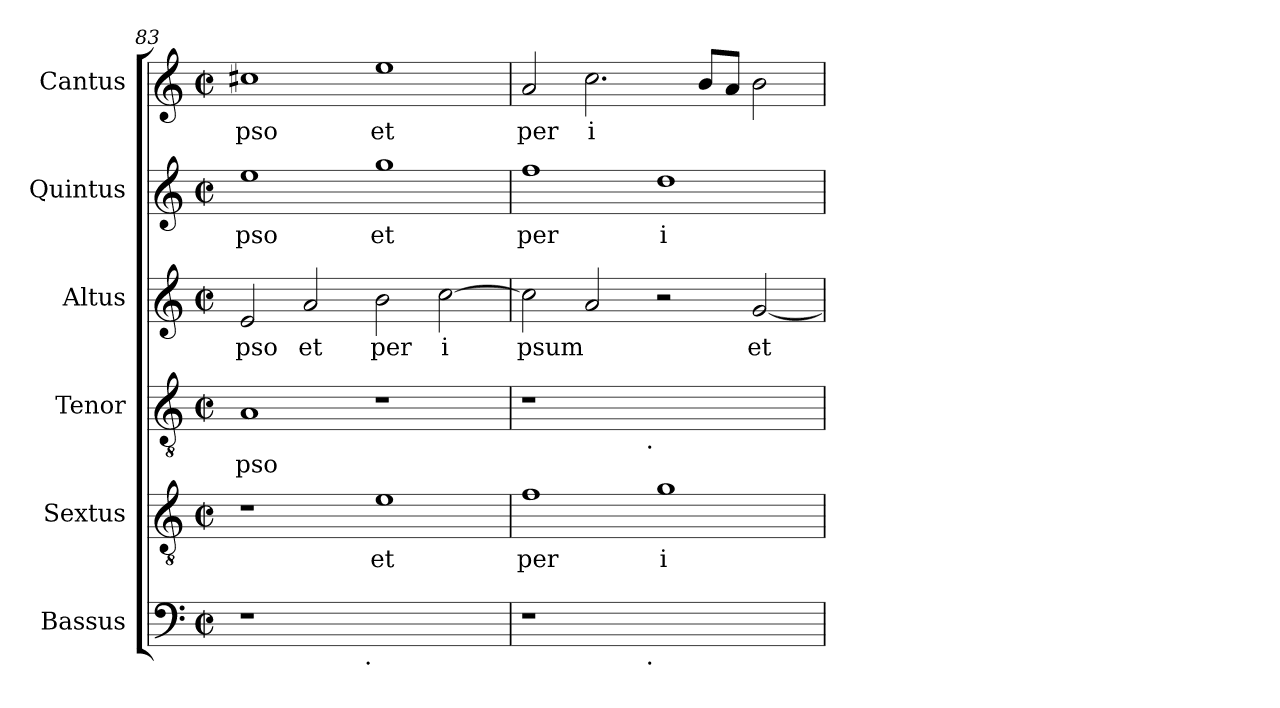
**kern	**kern	**text	**kern	**text	**kern	**text	**kern	**text	**kern	**text
*part6	*part5	*part5	*part4	*part4	*part3	*part3	*part2	*part2	*part1	*part1
*staff6	*staff5	*staff5	*staff4	*staff4	*staff3	*staff3	*staff2	*staff2	*staff1	*staff1
*I"Bassus	*I"Sextus	*	*I"Tenor	*	*I"Altus	*	*I"Quintus	*	*I"Cantus	*
*clefF4	*clefGv2	*	*clefGv2	*	*clefG2	*	*clefG2	*	*clefG2	*
*k[]	*k[]	*	*k[]	*	*k[]	*	*k[]	*	*k[]	*
*C:	*C:	*	*C:	*	*C:	*	*C:	*	*C:	*
*M2/2	*M2/2	*	*M2/2	*	*M2/2	*	*M2/2	*	*M2/2	*
*met(c|)	*met(c|)	*	*met(c|)	*	*met(c|)	*	*met(c|)	*	*met(c|)	*
=83	=83	=83	=83	=83	=83	=83	=83	=83	=83	=83
!	!	!	!	!LO:LY:b:cj	!	!LO:LY:b:cj	!	!LO:LY:b:cj	!	!LO:LY:b:cj
*^	*	*	*	*	*	*	*	*	*	*
1r	2ryy	1r	.	1A	-pso	2e/	pso	1ee	pso	1cc#X	pso
!	!	!	!	!	!	!	!LO:LY:b:cj	!	!	!	!
.	4...ryy	.	.	.	.	2a/	et	.	.	.	.
!	!LO:TX:b:t=.	!	!	!	!	!	!	!	!	!	!
.	1ryy	.	.	.	.	.	.	.	.	.	.
!	!	!	!LO:LY:b:cj	!	!	!	!LO:LY:b:cj	!	!LO:LY:b:cj	!	!LO:LY:b:cj
1ryy	.	1e	et	1r	.	2b\	per	1gg	et	1ee	et
!	!	!	!	!	!	!	!LO:LY:b:cj	!	!	!	!
.	.	.	.	.	.	[>2cc\	i	.	.	.	.
.	32ryy	.	.	.	.	.	.	.	.	.	.
=84	=84	=84	=84	=84	=84	=84	=84	=84	=84	=84	=84
!	!	!	!LO:LY:b:cj	!	!	!	!LO:LY:b:cj	!	!LO:LY:b:cj	!	!LO:LY:b:cj
*	*	*	*	*^	*	*	*	*	*	*	*
1r	2ryy	1f	per	1r	2ryy	.	2cc\]	psum	1ff	per	2a/	per
!	!	!	!	!	!	!	!	!LO:LY:b:cj	!	!	!	!LO:LY:b:cj
.	4...ryy	.	.	.	4...ryy	.	2a/	.	.	.	2.cc\	i
!	!	!	!	!	!LO:TX:b:t=.	!	!	!	!	!	!	!
!	!LO:TX:b:t=.	!	!	!	!	!	!	!	!	!	!	!
.	1ryy	.	.	.	1ryy	.	.	.	.	.	.	.
!	!	!	!LO:LY:b:cj	!	!	!	!	!	!	!LO:LY:b:cj	!	!
1ryy	.	1g	i	1ryy	.	.	2r	.	1dd	i	.	.
!	!	!	!	!	!	!	!	!	!	!	!	!LO:LY:b:cj
.	.	.	.	.	.	.	.	.	.	.	8b/L	.
!	!	!	!	!	!	!	!	!	!	!	!	!LO:LY:b:cj
.	.	.	.	.	.	.	.	.	.	.	8a/J	.
!	!	!	!	!	!	!	!	!LO:LY:b:cj	!	!	!	!LO:LY:b:cj
.	.	.	.	.	.	.	[<2g/	et	.	.	2b\	.
.	32ryy	.	.	.	32ryy	.	.	.	.	.	.	.
*v	*v	*	*	*v	*v	*	*	*	*	*	*	*
=	=	=	=	=	=	=	=	=	=	=
*-	*-	*-	*-	*-	*-	*-	*-	*-	*-	*-
